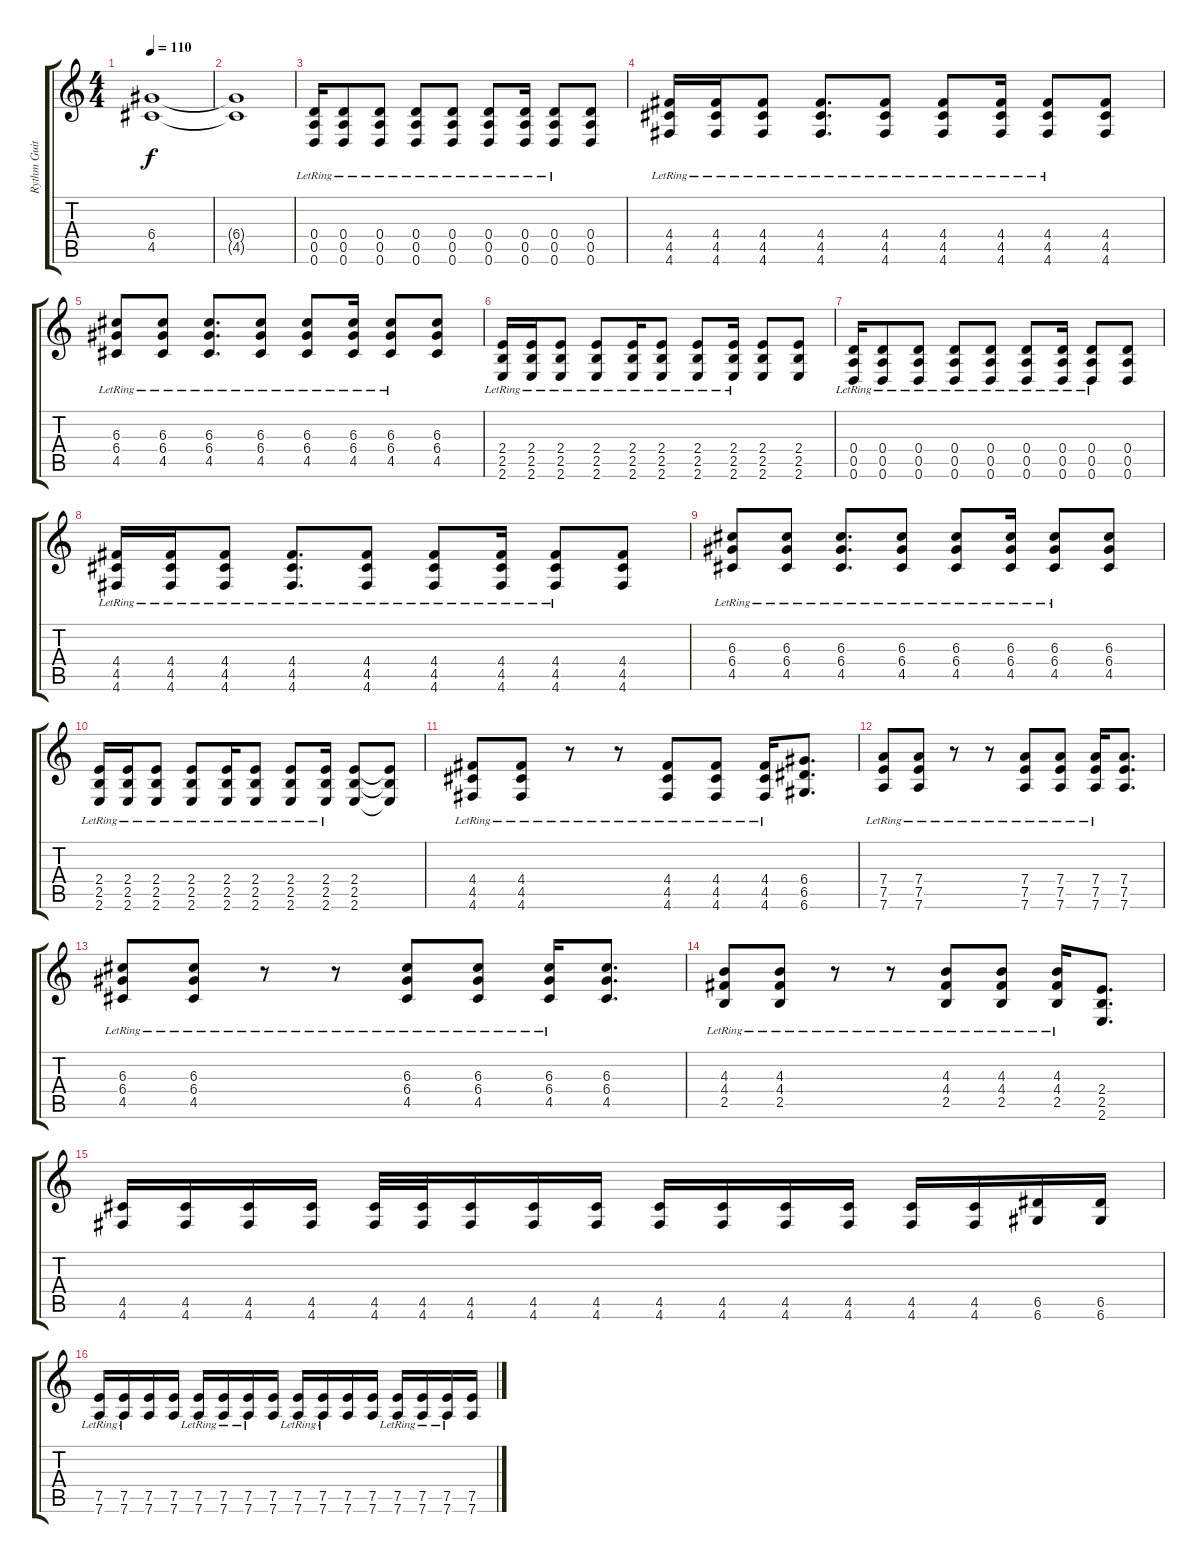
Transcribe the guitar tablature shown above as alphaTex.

\track ("Rythm Guitar" "Rythm Guit") {instrument distortionguitar}
\staff {score tabs}
\tuning (E4 B3 G3 D3 A2 D2) {hide}
\ts (4 4)
\tempo 110
\clef g2
\ks c
(6.4 4.5).1{dy f volume 13 instrument distortionguitar} |
(6.4{t} 4.5{t}).1 |
(0.4{lr} 0.5{lr} 0.6{lr}).16{volume 16 balance 16 instrument distortionguitar} (0.4{lr} 0.5{lr} 0.6{lr}).8 (0.4{lr} 0.5{lr} 0.6{lr}).8 (0.4{lr} 0.5{lr} 0.6{lr}).8 (0.4{lr} 0.5{lr} 0.6{lr}).8 (0.4{lr} 0.5{lr} 0.6{lr}).8 (0.4{lr} 0.5{lr} 0.6{lr}).16 (0.4{lr} 0.5{lr} 0.6{lr}).8 (0.4 0.5 0.6).8 |
(4.4 4.5{lr} 4.6{lr}).16 (4.4 4.5{lr} 4.6{lr}).16 (4.4 4.5{lr} 4.6{lr}).8 (4.4{lr} 4.5{lr} 4.6{lr}).8{d} (4.4 4.5{lr} 4.6{lr}).8 (4.4 4.5{lr} 4.6{lr}).8 (4.4 4.5{lr} 4.6{lr}).16 (4.4 4.5{lr} 4.6{lr}).8 (4.4 4.5 4.6).8 |
(6.3{lr} 6.4{lr} 4.5{lr}).8 (6.3{lr} 6.4{lr} 4.5{lr}).8 (6.3{lr} 6.4{lr} 4.5{lr}).8{d} (6.3{lr} 6.4{lr} 4.5{lr}).8 (6.3{lr} 6.4{lr} 4.5{lr}).8 (6.3{lr} 6.4{lr} 4.5{lr}).16 (6.3{lr} 6.4{lr} 4.5{lr}).8 (6.3 6.4 4.5).8 |
(2.4{lr} 2.5{lr} 2.6{lr}).16 (2.4{lr} 2.5{lr} 2.6{lr}).16 (2.4{lr} 2.5{lr} 2.6{lr}).8 (2.4{lr} 2.5{lr} 2.6{lr}).8 (2.4{lr} 2.5{lr} 2.6{lr}).16 (2.4{lr} 2.5{lr} 2.6{lr}).8 (2.4{lr} 2.5{lr} 2.6{lr}).8 (2.4{lr} 2.5{lr} 2.6{lr}).16 (2.4 2.5 2.6).8 (2.4 2.5 2.6).8 |
(0.4{lr} 0.5{lr} 0.6{lr}).16{volume 16 balance 16} (0.4{lr} 0.5{lr} 0.6{lr}).8 (0.4{lr} 0.5{lr} 0.6{lr}).8 (0.4{lr} 0.5{lr} 0.6{lr}).8 (0.4{lr} 0.5{lr} 0.6{lr}).8 (0.4{lr} 0.5{lr} 0.6{lr}).8 (0.4{lr} 0.5{lr} 0.6{lr}).16 (0.4{lr} 0.5{lr} 0.6{lr}).8 (0.4 0.5 0.6).8 |
(4.4 4.5{lr} 4.6{lr}).16 (4.4 4.5{lr} 4.6{lr}).16 (4.4 4.5{lr} 4.6{lr}).8 (4.4{lr} 4.5{lr} 4.6{lr}).8{d} (4.4 4.5{lr} 4.6{lr}).8 (4.4 4.5{lr} 4.6{lr}).8 (4.4 4.5{lr} 4.6{lr}).16 (4.4 4.5{lr} 4.6{lr}).8 (4.4 4.5 4.6).8 |
(6.3{lr} 6.4{lr} 4.5{lr}).8 (6.3{lr} 6.4{lr} 4.5{lr}).8 (6.3{lr} 6.4{lr} 4.5{lr}).8{d} (6.3{lr} 6.4{lr} 4.5{lr}).8 (6.3{lr} 6.4{lr} 4.5{lr}).8 (6.3{lr} 6.4{lr} 4.5{lr}).16 (6.3{lr} 6.4{lr} 4.5{lr}).8 (6.3 6.4 4.5).8 |
(2.4{lr} 2.5{lr} 2.6{lr}).16 (2.4{lr} 2.5{lr} 2.6{lr}).16 (2.4{lr} 2.5{lr} 2.6{lr}).8 (2.4{lr} 2.5{lr} 2.6{lr}).8 (2.4{lr} 2.5{lr} 2.6{lr}).16 (2.4{lr} 2.5{lr} 2.6{lr}).8 (2.4{lr} 2.5{lr} 2.6{lr}).8 (2.4{lr} 2.5{lr} 2.6{lr}).16 (2.4 2.5 2.6).8 (2.4{t} 2.5{t} 2.6{t}).8 |
(4.4{lr} 4.5{lr} 4.6{lr}).8{volume 12} (4.4{lr} 4.5{lr} 4.6{lr}).8 r.8 r.8 (4.4{lr} 4.5{lr} 4.6{lr}).8 (4.4{lr} 4.5{lr} 4.6{lr}).8 (4.4{lr} 4.5{lr} 4.6{lr}).16 (6.4 6.5 6.6).8{d} |
(7.4{lr} 7.5{lr} 7.6{lr}).8 (7.4{lr} 7.5{lr} 7.6{lr}).8 r.8 r.8 (7.4{lr} 7.5{lr} 7.6{lr}).8 (7.4{lr} 7.5{lr} 7.6{lr}).8 (7.4{lr} 7.5{lr} 7.6{lr}).16 (7.4 7.5 7.6).8{d} |
(6.3{lr} 6.4{lr} 4.5{lr}).8 (6.3{lr} 6.4{lr} 4.5{lr}).8 r.8 r.8 (6.3{lr} 6.4{lr} 4.5{lr}).8 (6.3{lr} 6.4{lr} 4.5{lr}).8 (6.3{lr} 6.4{lr} 4.5{lr}).16 (6.3 6.4 4.5).8{d} |
(4.3{lr} 4.4{lr} 2.5{lr}).8 (4.3{lr} 4.4{lr} 2.5{lr}).8 r.8 r.8 (4.3{lr} 4.4{lr} 2.5{lr}).8 (4.3{lr} 4.4{lr} 2.5{lr}).8 (4.3 4.4{lr} 2.5{lr}).16 (2.4 2.5 2.6).8{d} |
(4.5 4.6).16 (4.5 4.6).16 (4.5 4.6).16 (4.5 4.6).16 (4.5 4.6).32 (4.5 4.6).32 (4.5 4.6).16 (4.5 4.6).16 (4.5 4.6).16 (4.5 4.6).16 (4.5 4.6).16 (4.5 4.6).16 (4.5 4.6).16 (4.5 4.6).16 (4.5 4.6).16 (6.5 6.6).16 (6.5 6.6).16 |
(7.5{lr} 7.6{lr}).16 (7.5{lr} 7.6{lr}).16 (7.5 7.6).16 (7.5 7.6).16 (7.5{lr} 7.6{lr}).16 (7.5{lr} 7.6{lr}).16 (7.5{lr} 7.6{lr}).16 (7.5 7.6).16 (7.5{lr} 7.6{lr}).16 (7.5{lr} 7.6{lr}).16 (7.5 7.6).16 (7.5 7.6).16 (7.5{lr} 7.6{lr}).16 (7.5{lr} 7.6{lr}).16 (7.5{lr} 7.6{lr}).16 (7.5 7.6).16
